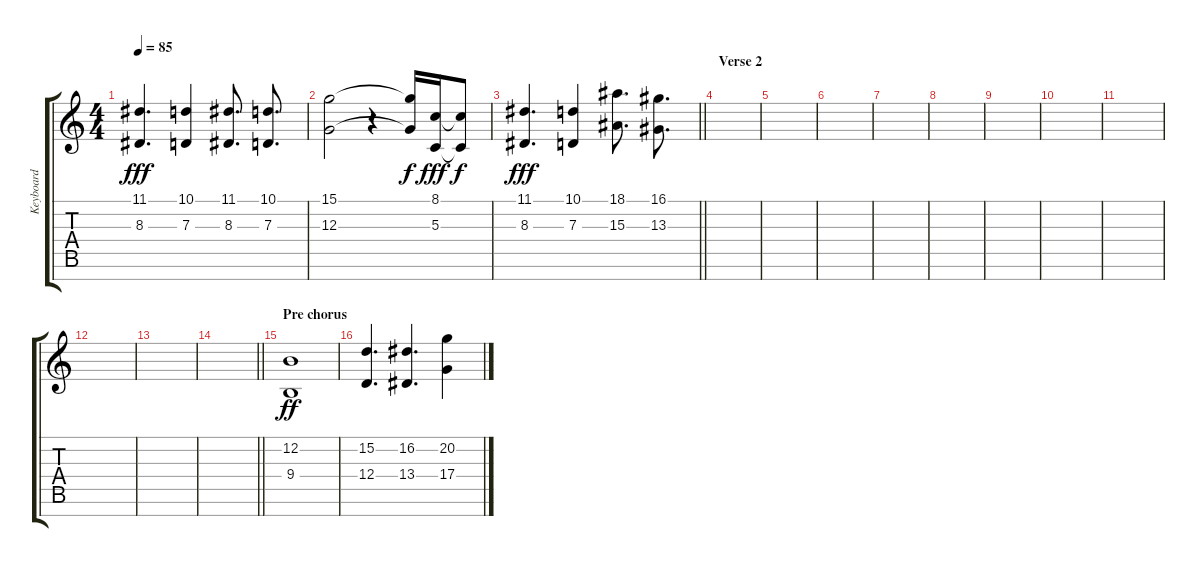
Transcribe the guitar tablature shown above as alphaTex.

\track ("Keyboard" "Keyboard") {instrument stringensemble1}
\staff {score tabs}
\tuning (E4 B3 G3 D3 A2 E2 B1) {hide}
\ts (4 4)
\tempo 85
\clef g2
\ks c
(11.1 8.3).4{d dy fff} (10.1 7.3).4 (11.1 8.3).8{d} (10.1 7.3).8{d} |
(15.1 12.3).2 r.4 (15.1{t} 12.3{t}).16{dy f} (8.1 5.3).16{dy fff} (8.1{t} 5.3{t}).8{dy f} |
\barLineRight lightlight
(11.1 8.3).4{d dy fff} (10.1 7.3).4 (18.1 15.3).8{d} (16.1 13.3).8{d} |
\section ("" "Verse 2")
|
|
|
|
|
|
|
|
|
|
\barLineRight lightlight
|
\section ("" "Pre chorus")
(12.2 9.4).1{dy ff} |
(15.2 12.4).4{d} (16.2 13.4).4{d} (20.2 17.4).4
